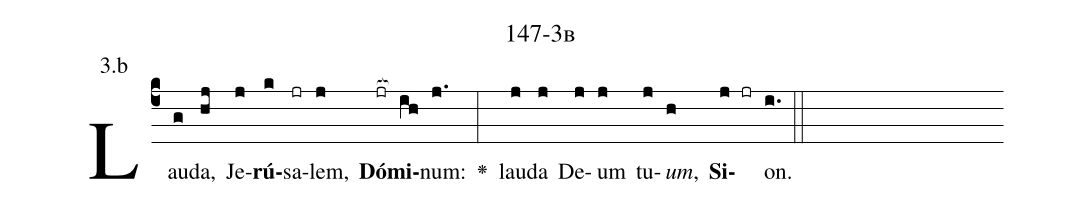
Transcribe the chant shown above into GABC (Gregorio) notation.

name: 147-3b;
annotation: 3.b;
%%
(c4)Lau(g)da,(hj) Je(j)<b>rú</b>(k)sa(jr)lem,(j) <b>Dó</b>(jr[ocb:1{])<b>mi</b>(ih[ocb:0}])num:(j.) <v>\greheightstar</v>(:) lau(j)da(j) De(j)um(j) tu(j)<i>um</i>,(h) <b>Si</b>(j jr)on.(i.) (::)


%E(j) u(j) o(j) u(h) a(j) e.(i.) (::)
